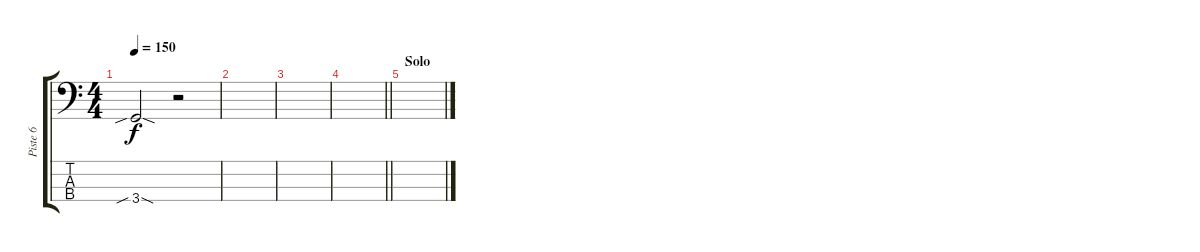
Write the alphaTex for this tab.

\track ("Piste 6" "Piste 6") {instrument electricbassfinger}
\staff {score tabs}
\tuning (G2 D2 A1 E1) {hide}
\ts (4 4)
\tempo 150
\clef f4
\ks c
3.4{sib sod}.2{dy f} r.2 |
|
|
\barLineRight lightlight
|
\section ("" "Solo")
